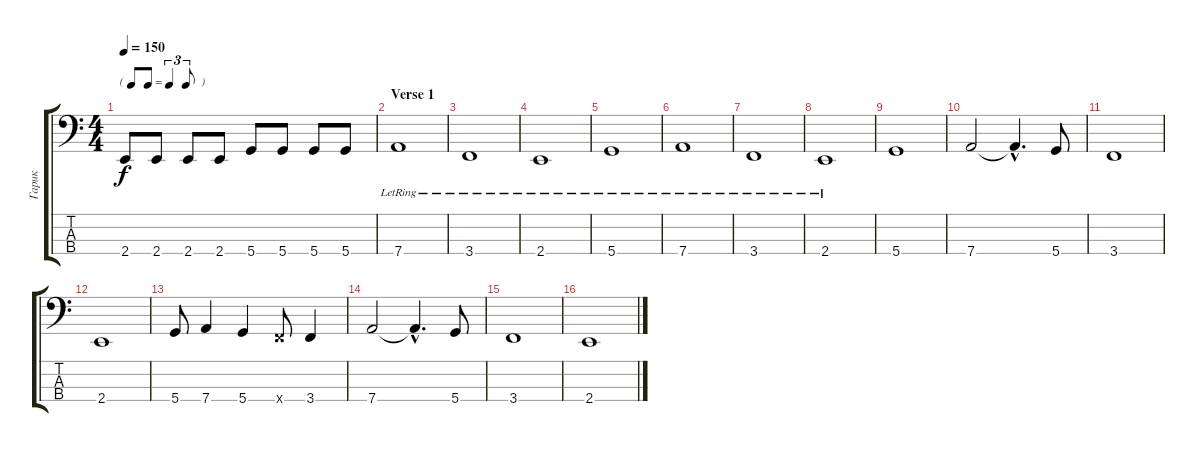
\track ("Гарик" "Гарик") {instrument electricbassfinger}
\staff {score tabs}
\tuning (F2 C2 G1 D1) {hide}
\ts (4 4)
\tf triplet8th
\tempo 150
\clef f4
\ks c
2.4.8{dy f} 2.4.8 2.4.8 2.4.8 5.4.8 5.4.8 5.4.8 5.4.8 |
\section ("" "Verse 1")
7.4{lr}.1{volume 16} |
3.4{lr}.1 |
2.4{lr}.1 |
5.4{lr}.1 |
7.4{lr}.1 |
3.4{lr}.1 |
2.4{lr}.1 |
5.4.1 |
7.4.2 7.4{hac t}.4{d} 5.4.8 |
3.4.1 |
2.4.1 |
5.4.8 7.4.4 5.4.4 3.4{x}.8 3.4.4 |
7.4.2 7.4{hac t}.4{d} 5.4.8 |
3.4.1 |
2.4.1
